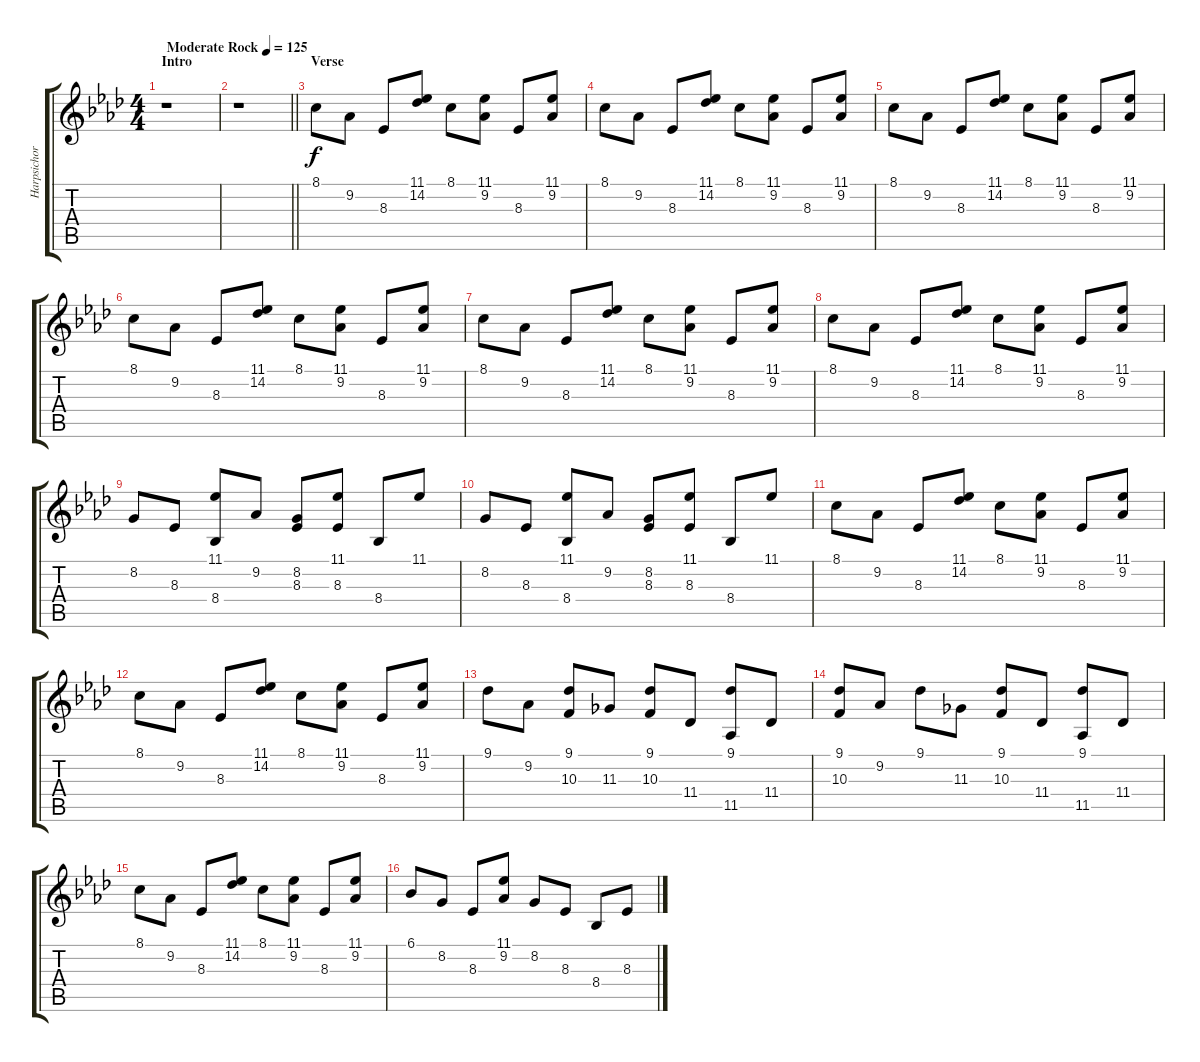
\track ("Harpsichord" "Harpsichor") {instrument harpsichord}
\staff {score tabs}
\tuning (E4 B3 G3 D3 A2 E2) {hide}
\ts (4 4)
\section ("" "Intro")
\tempo (125 "Moderate Rock")
\clef g2
\ks ab
r.1{dy f instrument harpsichord} |
\barLineRight lightlight
r.1 |
\section ("" "Verse")
8.1.8 9.2.8 8.3.8 (11.1 14.2).8 8.1.8 (11.1 9.2).8 8.3.8 (11.1 9.2).8 |
8.1.8 9.2.8 8.3.8 (11.1 14.2).8 8.1.8 (11.1 9.2).8 8.3.8 (11.1 9.2).8 |
8.1.8 9.2.8 8.3.8 (11.1 14.2).8 8.1.8 (11.1 9.2).8 8.3.8 (11.1 9.2).8 |
8.1.8 9.2.8 8.3.8 (11.1 14.2).8 8.1.8 (11.1 9.2).8 8.3.8 (11.1 9.2).8 |
8.1.8 9.2.8 8.3.8 (11.1 14.2).8 8.1.8 (11.1 9.2).8 8.3.8 (11.1 9.2).8 |
8.1.8 9.2.8 8.3.8 (11.1 14.2).8 8.1.8 (11.1 9.2).8 8.3.8 (11.1 9.2).8 |
8.2.8 8.3.8 (11.1 8.4).8 9.2.8 (8.2 8.3).8 (11.1 8.3).8 8.4.8 11.1.8 |
8.2.8 8.3.8 (11.1 8.4).8 9.2.8 (8.2 8.3).8 (11.1 8.3).8 8.4.8 11.1.8 |
8.1.8 9.2.8 8.3.8 (11.1 14.2).8 8.1.8 (11.1 9.2).8 8.3.8 (11.1 9.2).8 |
8.1.8 9.2.8 8.3.8 (11.1 14.2).8 8.1.8 (11.1 9.2).8 8.3.8 (11.1 9.2).8 |
9.1.8 9.2.8 (9.1 10.3).8 11.3.8 (9.1 10.3).8 11.4.8 (9.1 11.5).8 11.4.8 |
(9.1 10.3).8 9.2.8 9.1.8 11.3.8 (9.1 10.3).8 11.4.8 (9.1 11.5).8 11.4.8 |
8.1.8 9.2.8 8.3.8 (11.1 14.2).8 8.1.8 (11.1 9.2).8 8.3.8 (11.1 9.2).8 |
6.1.8 8.2.8 8.3.8 (11.1 9.2).8 8.2.8 8.3.8 8.4.8 8.3.8
